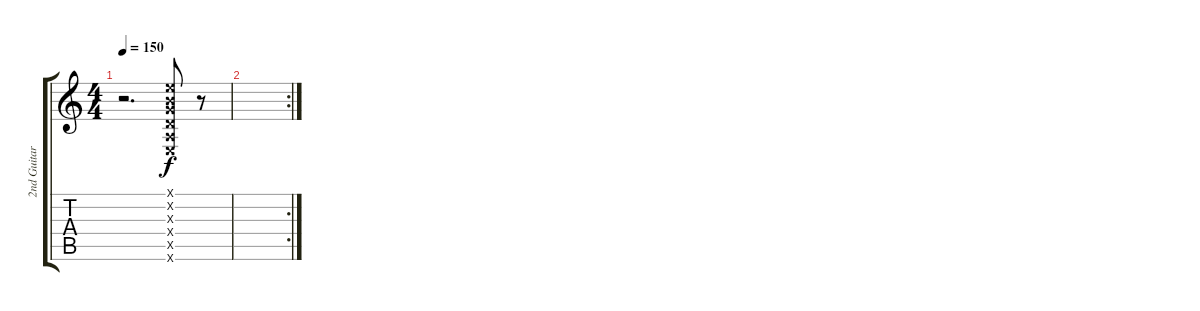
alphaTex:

\track ("2nd Guitar" "2nd Guitar") {instrument distortionguitar}
\staff {score tabs}
\tuning (E4 B3 G3 D3 A2 E2) {hide}
\ts (4 4)
\tempo 150
\clef g2
\ks c
r.2{d dy f} (0.1{x} 0.2{x} 0.3{x} 0.4{x} 0.5{x} 0.6{x}).8 r.8 |
\rc 2
